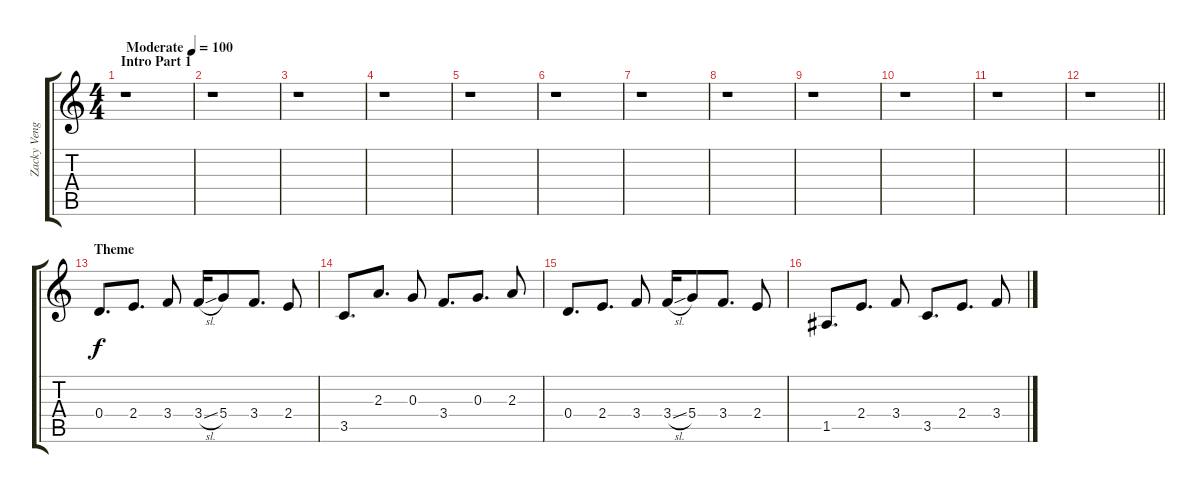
\track ("Zacky Vengeance Panned" "Zacky Veng") {instrument distortionguitar}
\staff {score tabs}
\tuning (E4 B3 G3 D3 A2 D2) {hide}
\ts (4 4)
\section ("" "Intro Part 1")
\tempo (100 "Moderate")
\clef g2
\ks c
r.1{dy f instrument distortionguitar} |
r.1 |
r.1 |
r.1 |
r.1 |
r.1 |
r.1 |
r.1 |
r.1 |
r.1 |
r.1 |
\barLineRight lightlight
r.1 |
\section ("" "Theme")
0.4.8{d} 2.4.8{d} 3.4.8 3.4{sl}.16 5.4.8 3.4.8{d} 2.4.8 |
3.5.8{d} 2.3.8{d} 0.3.8 3.4.8{d} 0.3.8{d} 2.3.8 |
0.4.8{d} 2.4.8{d} 3.4.8 3.4{sl}.16 5.4.8 3.4.8{d} 2.4.8 |
1.5.8{d} 2.4.8{d} 3.4.8 3.5.8{d} 2.4.8{d} 3.4.8
